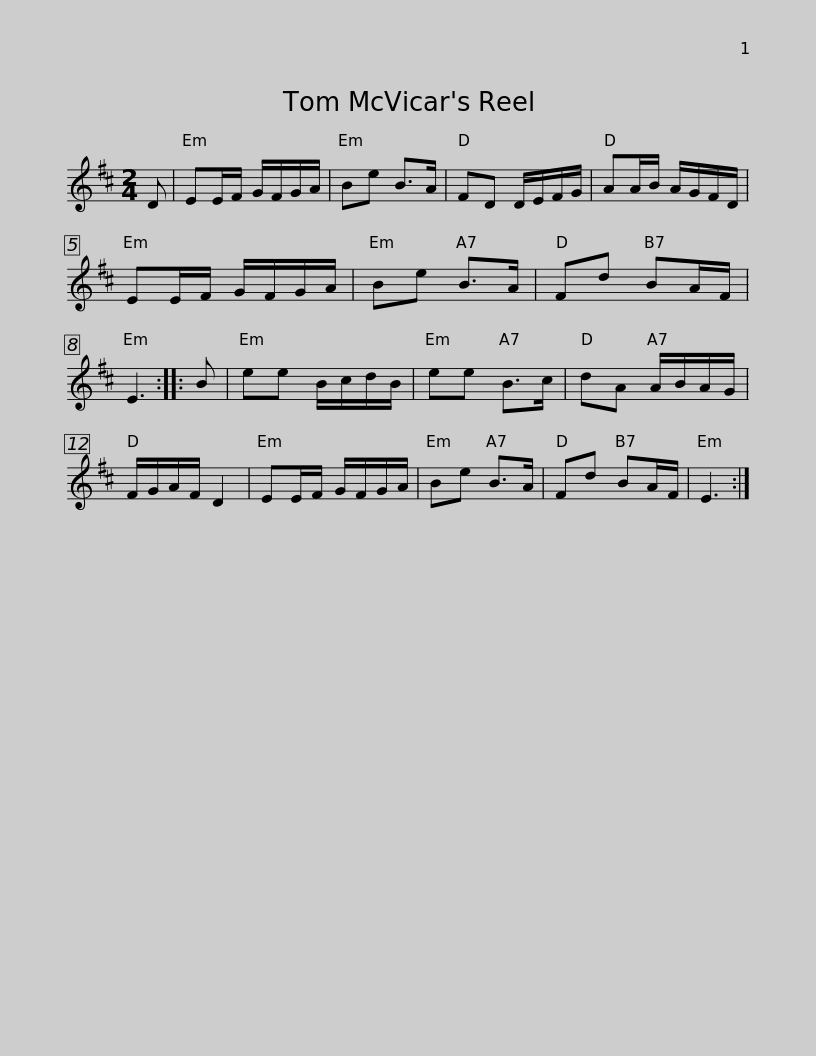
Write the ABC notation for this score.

X:1
L:1/8
M:2/4
I:linebreak $
K:D
V:1 treble
V:1
 D | EE/F/ G/F/G/A/ | Be B>A | FD D/E/F/G/ | AA/B/ A/G/F/D/ | %5
 EE/F/ G/F/G/A/ | Be B>A | Fd BA/F/ |$ E3 :: B | %10
 ee B/c/d/B/ | ee B>c | dA A/B/A/G/ | F/G/A/F/ D2 | EE/F/ G/F/G/A/ | %15
 Be B>A | Fd BA/F/ |$ E3 :| %18
